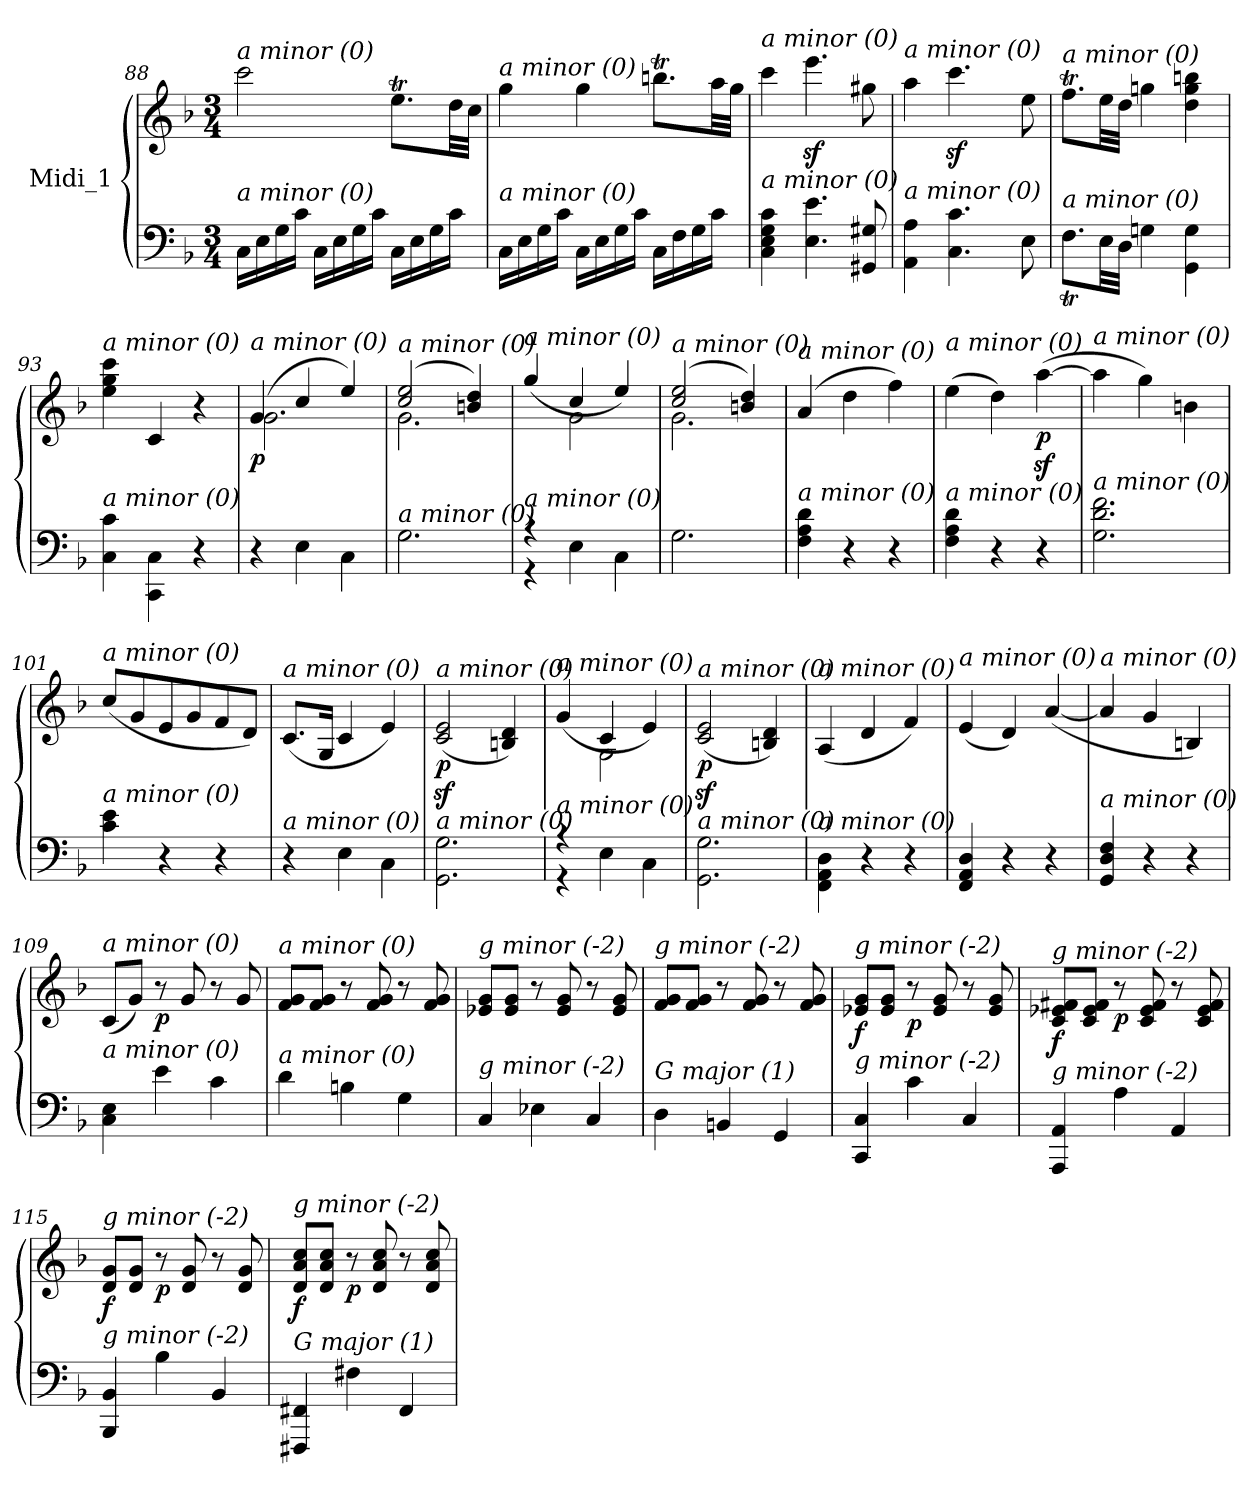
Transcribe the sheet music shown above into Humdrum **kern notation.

**kern	**kern	**dynam
*part1	*part1	*part1
*staff2	*staff1	*staff1/2
*I"Midi_1	*	*
*clefF4	*clefG2	*
*k[b-]	*k[b-]	*
*F:	*F:	*
*M3/4	*M3/4	*
=88	=88	=88
!	!LO:TX:i:t=a minor (0)	!
!LO:TX:i:t=a minor (0)	!	!
16C\LL	2ccc\	.
16E\	.	.
16G\	.	.
16c\JJ	.	.
16C\LL	.	.
16E\	.	.
16G\	.	.
16c\JJ	.	.
16C\LL	8.eet\L	.
16E\	.	.
16G\	.	.
16c\JJ	32dd\LL	.
.	32cc\JJJ	.
=89	=89	=89
!	!LO:TX:i:t=a minor (0)	!
!LO:TX:i:t=a minor (0)	!	!
16C\LL	4gg\	.
16E\	.	.
16G\	.	.
16c\JJ	.	.
16C\LL	4gg\	.
16E\	.	.
16G\	.	.
16c\JJ	.	.
16C\LL	8.bbnt\L	.
16F\	.	.
16G\	.	.
16c\JJ	32aa\LL	.
.	32gg\JJJ	.
=90	=90	=90
!	!LO:TX:i:t=a minor (0)	!
!LO:TX:i:t=a minor (0)	!	!
4C\ 4E\ 4G\ 4c\	4ccc\	.
4.E\ 4.e\	4.eeez<\	.
8GG#X/ 8G#X/	8gg#X\	.
!!LO:LB:g=z
=91	=91	=91
*^	*	*
!	!	!LO:TX:i:t=a minor (0)	!
!LO:TX:i:t=a minor (0)	!	!	!
2ryy	4AA\ 4A\	4aa\	.
.	4.C\ 4.c\	4.cccz<\	.
4ryy	.	.	.
.	8E\	8ee\	.
=92	=92	=92	=92
!	!	!LO:TX:i:t=a minor (0)	!
!LO:TX:i:t=a minor (0)	!	!	!
2ryy	8.FT\L	8.ffT\L	.
.	32E\LL	32ee\LL	.
.	32D\JJJ	32dd\JJJ	.
.	4Gni\	4ggni\	.
4ryy	4GG\ 4G\	4dd\ 4gg\ 4bbn\	.
=93	=93	=93	=93
!	!	!LO:TX:i:t=a minor (0)	!
!LO:TX:i:t=a minor (0)	!	!	!
2ryy	4C\ 4c\	4ee\ 4gg\ 4ccc\	.
.	4CC\ 4C\	4c/	.
4ryy	4r	4r	.
=94	=94	=94	=94
*	*	*^	*
!	!	!LO:TX:i:t=a minor (0)	!	!
!LO:TX:i:t=a minor (0)	!	!	!	!
!	!	!	!	!LO:DY:b
*v	*v	*	*	*
4r	(>4g/	2.g\	p
4E\	4cc/	.	.
4C\	4ee/)	.	.
=95	=95	=95	=95
!	!LO:TX:i:t=a minor (0)	!	!
!LO:TX:i:t=a minor (0)	!	!	!
!	!	!	!LO:DY:b
!	!	!	!LO:DY:n=1:b
2.G\	(>2cc/ 2ee/	2.g\	p sf
.	4bn/ 4dd/)	.	.
=96	=96	=96	=96
*^	*	*	*
!	!	!LO:TX:i:t=a minor (0)	!	!
!LO:TX:i:t=a minor (0)	!	!	!	!
4r	4r	(>4gg/	4ryy	.
2ryy	4E\	4cc/	2g\	.
.	4C\	4ee/)	.	.
=97	=97	=97	=97	=97
!	!	!LO:TX:i:t=a minor (0)	!	!
!LO:TX:i:t=a minor (0)	!	!	!	!
!	!	!	!	!LO:DY:b
!	!	!	!	!LO:DY:n=1:b
*v	*v	*	*	*
2.G\	(>2cc/ 2ee/	2.g\	p sf
.	4bn/ 4dd/)	.	.
*	*v	*v	*
=98	=98	=98
*^	*	*
!	!	!LO:TX:i:t=a minor (0)	!
!LO:TX:i:t=a minor (0)	!	!	!
2ryy	4F\ 4A\ 4d\	(>4a/	.
.	4r	4dd\	.
4ryy	4r	4ff\)	.
!!LO:PB:g=z
=99	=99	=99	=99
!	!	!LO:TX:i:t=a minor (0)	!
!LO:TX:i:t=a minor (0)	!	!	!
2ryy	4F\ 4A\ 4d\	(>4ee\	.
.	4r	4dd\)	.
!	!	!	!LO:DY:b
4ryy	4r	(>[4aaz<\	p
=100	=100	=100	=100
!	!	!LO:TX:i:t=a minor (0)	!
!LO:TX:i:t=a minor (0)	!	!	!
2ryy	2.G\ 2.d\ 2.f\	4aa\]	.
.	.	4gg\)	.
4ryy	.	4bn\	.
=101	=101	=101	=101
!	!	!LO:TX:i:t=a minor (0)	!
!LO:TX:i:t=a minor (0)	!	!	!
2ryy	4c\ 4e\	(8cc/L	.
.	.	8g/	.
.	4r	8e/	.
.	.	8g/	.
4ryy	4r	8f/	.
.	.	8d/J)	.
=102	=102	=102	=102
!	!	!LO:TX:i:t=a minor (0)	!
!LO:TX:i:t=a minor (0)	!	!	!
2ryy	4r	(8.c/L	.
.	.	16G/Jk	.
.	4E\	4c/	.
4ryy	4C\	4e/)	.
=103	=103	=103	=103
!	!	!LO:TX:i:t=a minor (0)	!
!LO:TX:i:t=a minor (0)	!	!	!
!	!	!	!LO:DY:b
2ryy	2.GG\ 2.G\	(>2c/z< 2e/z<	p
4ryy	.	4Bn/ 4d/)	.
=104	=104	=104	=104
*	*	*^	*
!	!	!LO:TX:i:t=a minor (0)	!	!
!LO:TX:i:t=a minor (0)	!	!	!	!
4r	4r	(>4g/	4ryy	.
2ryy	4E\	4c/	2G\	.
.	4C\	4e/)	.	.
*	*	*v	*v	*
=105	=105	=105	=105
!	!	!LO:TX:i:t=a minor (0)	!
!LO:TX:i:t=a minor (0)	!	!	!
!	!	!	!LO:DY:b
2ryy	2.GG\ 2.G\	(>2c/z< 2e/z<	p
4ryy	.	4Bn/ 4d/)	.
=106	=106	=106	=106
!	!	!LO:TX:i:t=a minor (0)	!
!LO:TX:i:t=a minor (0)	!	!	!
2ryy	4FF\ 4AA\ 4D\	(4A/	.
.	4r	4d/	.
4ryy	4r	4f/)	.
!!LO:LB:g=z
=107	=107	=107	=107
!	!	!LO:TX:i:t=a minor (0)	!
!LO:TX:i:t=a minor (0)	!	!	!
*v	*v	*	*
4FF/ 4AA/ 4D/	(4e/	.
4r	4d/)	.
4r	([4a/	.
=108	=108	=108
!	!LO:TX:i:t=a minor (0)	!
!LO:TX:i:t=a minor (0)	!	!
4GG/ 4D/ 4F/	4a/]	.
4r	4g/	.
4r	4Bn/)	.
=109	=109	=109
!	!LO:TX:i:t=a minor (0)	!
!LO:TX:i:t=a minor (0)	!	!
4C\ 4E\	(8c/L	.
.	8g/J)	.
!	!	!LO:DY:b
4e\	8r	p
.	8g/	.
4c\	8r	.
.	8g/	.
=110	=110	=110
!	!LO:TX:i:t=a minor (0)	!
!LO:TX:i:t=a minor (0)	!	!
4d\	8f/ 8g/L	.
.	8f/ 8g/J	.
4Bn\	8r	.
.	8f/ 8g/	.
4G\	8r	.
.	8f/ 8g/	.
=111	=111	=111
!	!LO:TX:i:t=g minor (-2)	!
!LO:TX:i:t=g minor (-2)	!	!
4C/	8e-X/ 8g/L	.
.	8e-/ 8g/J	.
4E-X\	8r	.
.	8e-/ 8g/	.
4C/	8r	.
.	8e-/ 8g/	.
=112	=112	=112
!	!LO:TX:i:t=g minor (-2)	!
!LO:TX:i:t=G major (1)	!	!
4D\	8f/ 8g/L	.
.	8f/ 8g/J	.
4BBn/	8r	.
.	8f/ 8g/	.
4GG/	8r	.
.	8f/ 8g/	.
!!LO:LB:g=z
=113	=113	=113
!	!LO:TX:i:t=g minor (-2)	!
!LO:TX:i:t=g minor (-2)	!	!
!	!	!LO:DY:b
4CC/ 4C/	8e-X/ 8g/L	f
.	8e-/ 8g/J	.
!	!	!LO:DY:b
4c\	8r	p
.	8e-/ 8g/	.
4C/	8r	.
.	8e-/ 8g/	.
=114	=114	=114
!	!LO:TX:i:t=g minor (-2)	!
!LO:TX:i:t=g minor (-2)	!	!
!	!	!LO:DY:b
4AAA/ 4AA/	8c/ 8e-X/ 8f#X/L	f
.	8c/ 8e-/ 8f#/J	.
!	!	!LO:DY:b
4A\	8r	p
.	8c/ 8e-/ 8f#/	.
4AA/	8r	.
.	8c/ 8e-/ 8f#/	.
=115	=115	=115
!	!LO:TX:i:t=g minor (-2)	!
!LO:TX:i:t=g minor (-2)	!	!
!	!	!LO:DY:b
4BBB-/ 4BB-/	8d/ 8g/L	f
.	8d/ 8g/J	.
!	!	!LO:DY:b
4B-\	8r	p
.	8d/ 8g/	.
4BB-/	8r	.
.	8d/ 8g/	.
=116	=116	=116
!	!LO:TX:i:t=g minor (-2)	!
!LO:TX:i:t=G major (1)	!	!
!	!	!LO:DY:b
4FFF#X/ 4FF#X/	8d/ 8a/ 8cc/L	f
.	8d/ 8a/ 8cc/J	.
!	!	!LO:DY:b
4F#X\	8r	p
.	8d/ 8a/ 8cc/	.
4FF#/	8r	.
.	8d/ 8a/ 8cc/	.
=	=	=
*-	*-	*-
